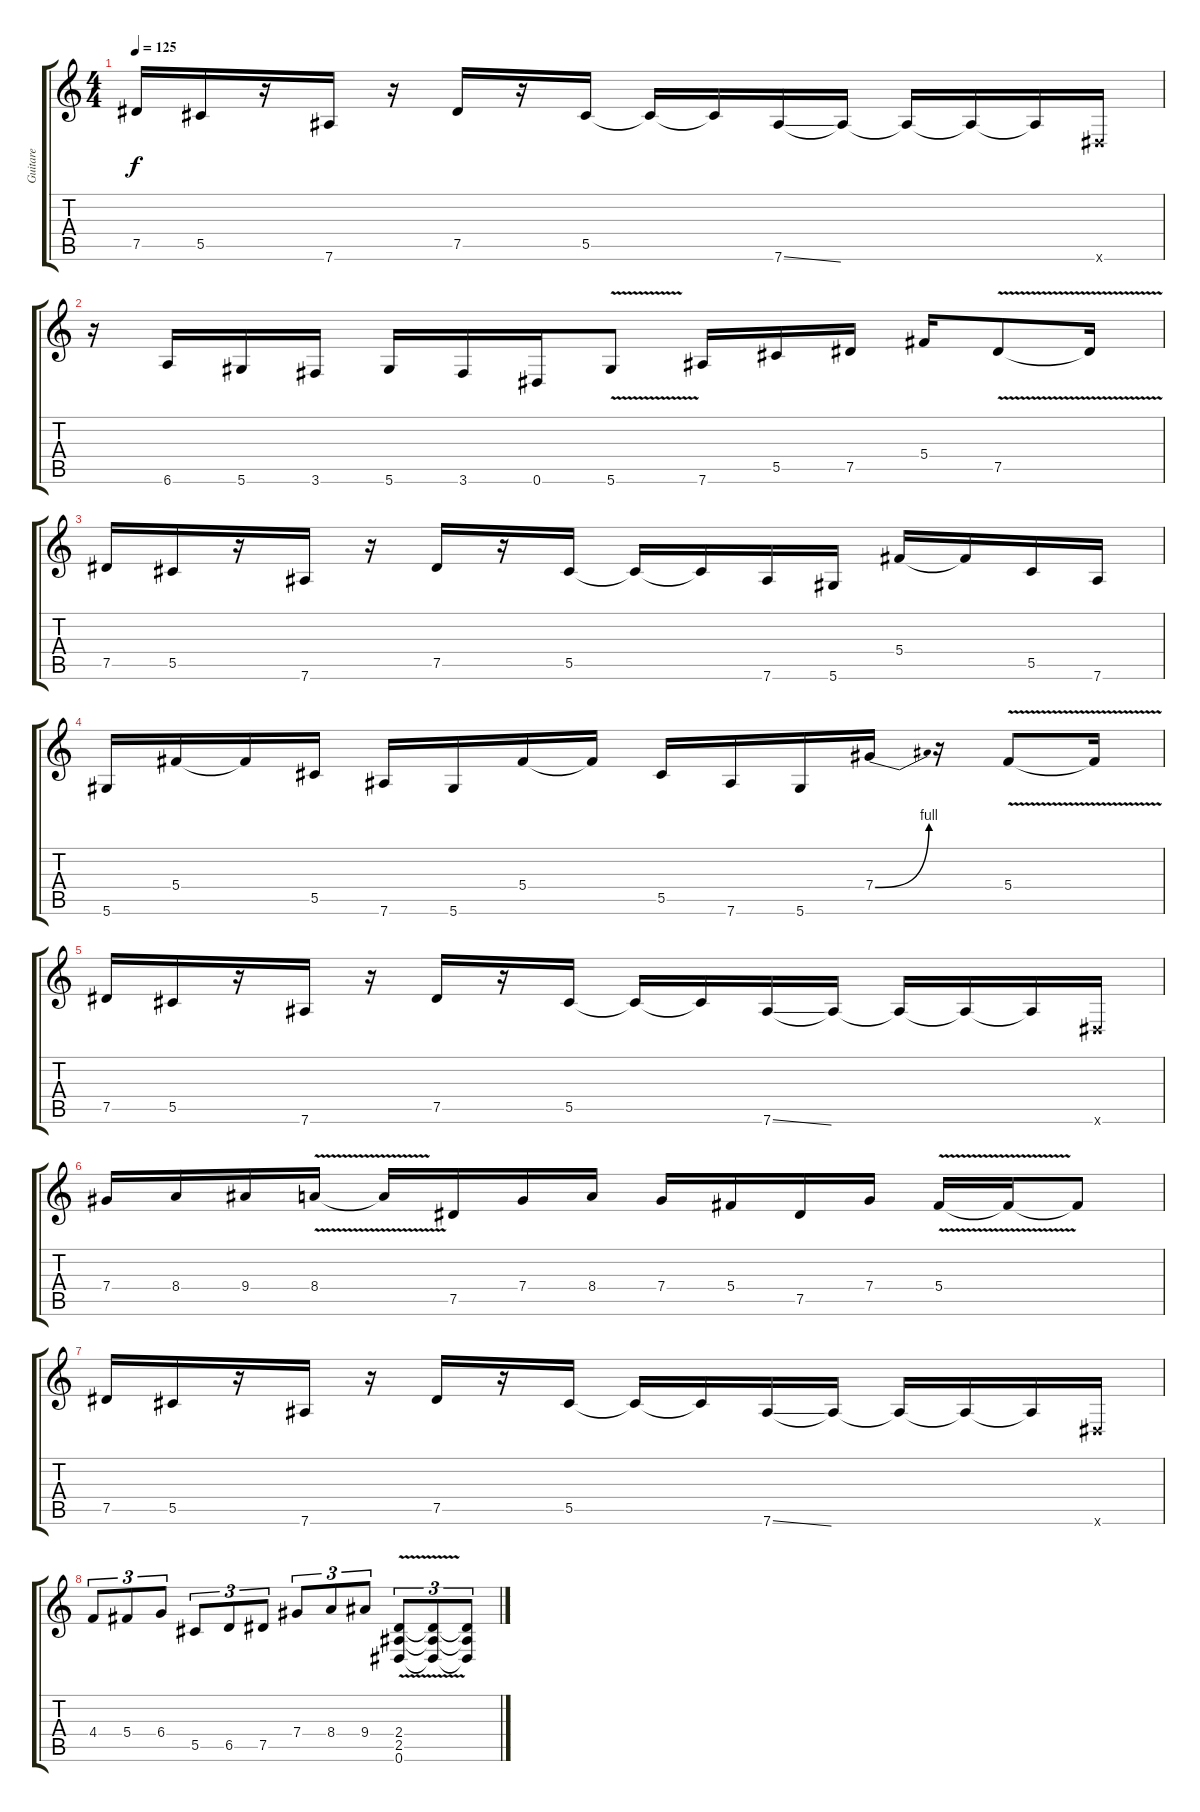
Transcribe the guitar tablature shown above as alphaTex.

\track ("Guitare" "Guitare") {instrument overdrivenguitar}
\staff {score tabs}
\tuning (Eb4 Bb3 Gb3 Db3 Ab2 Eb2) {hide}
\ts (4 4)
\tempo 125
\clef g2
\ks c
7.5.16{dy f} 5.5.16 r.16 7.6.16 r.16 7.5.16 r.16 5.5.16 5.5{t}.16 5.5{t}.16 7.6{ss}.16 7.6{t}.16 7.6{t}.16 7.6{t}.16 7.6{t}.16 0.6{x}.16 |
r.16 6.6.16 5.6.16 3.6.16 5.6.16 3.6.16 0.6.16 5.6{v}.8 7.6.16 5.5.16 7.5.16 5.4.16 7.5{v}.8 7.5{t}.16 |
7.5.16 5.5.16 r.16 7.6.16 r.16 7.5.16 r.16 5.5.16 5.5{t}.16 5.5{t}.16 7.6.16 5.6.16 5.4.16 5.4{t}.16 5.5.16 7.6.16 |
5.6.16 5.4.16 5.4{t}.16 5.5.16 7.6.16 5.6.16 5.4.16 5.4{t}.16 5.5.16 7.6.16 5.6.16 7.4{be (bend 0 0 60 4)}.16 r.16 5.4{v}.8 5.4{t}.16 |
7.5.16 5.5.16 r.16 7.6.16 r.16 7.5.16 r.16 5.5.16 5.5{t}.16 5.5{t}.16 7.6{ss}.16 7.6{t}.16 7.6{t}.16 7.6{t}.16 7.6{t}.16 0.6{x}.16 |
7.4.16 8.4.16 9.4.16 8.4{v}.16 8.4{t}.16 7.5.16 7.4.16 8.4.16 7.4.16 5.4.16 7.5.16 7.4.16 5.4{v}.16 5.4{t}.16 5.4{t}.8 |
7.5.16 5.5.16 r.16 7.6.16 r.16 7.5.16 r.16 5.5.16 5.5{t}.16 5.5{t}.16 7.6{ss}.16 7.6{t}.16 7.6{t}.16 7.6{t}.16 7.6{t}.16 0.6{x}.16 |
4.4.8{tu (3 2)} 5.4.8{tu (3 2)} 6.4.8{tu (3 2)} 5.5.8{tu (3 2)} 6.5.8{tu (3 2)} 7.5.8{tu (3 2)} 7.4.8{tu (3 2)} 8.4.8{tu (3 2)} 9.4.8{tu (3 2)} (2.4 2.5{v} 0.6).8{tu (3 2)} (2.4{t} 2.5{t} 0.6{t}).8{tu (3 2)} (2.4{t} 2.5{t} 0.6{t}).8{tu (3 2)}
